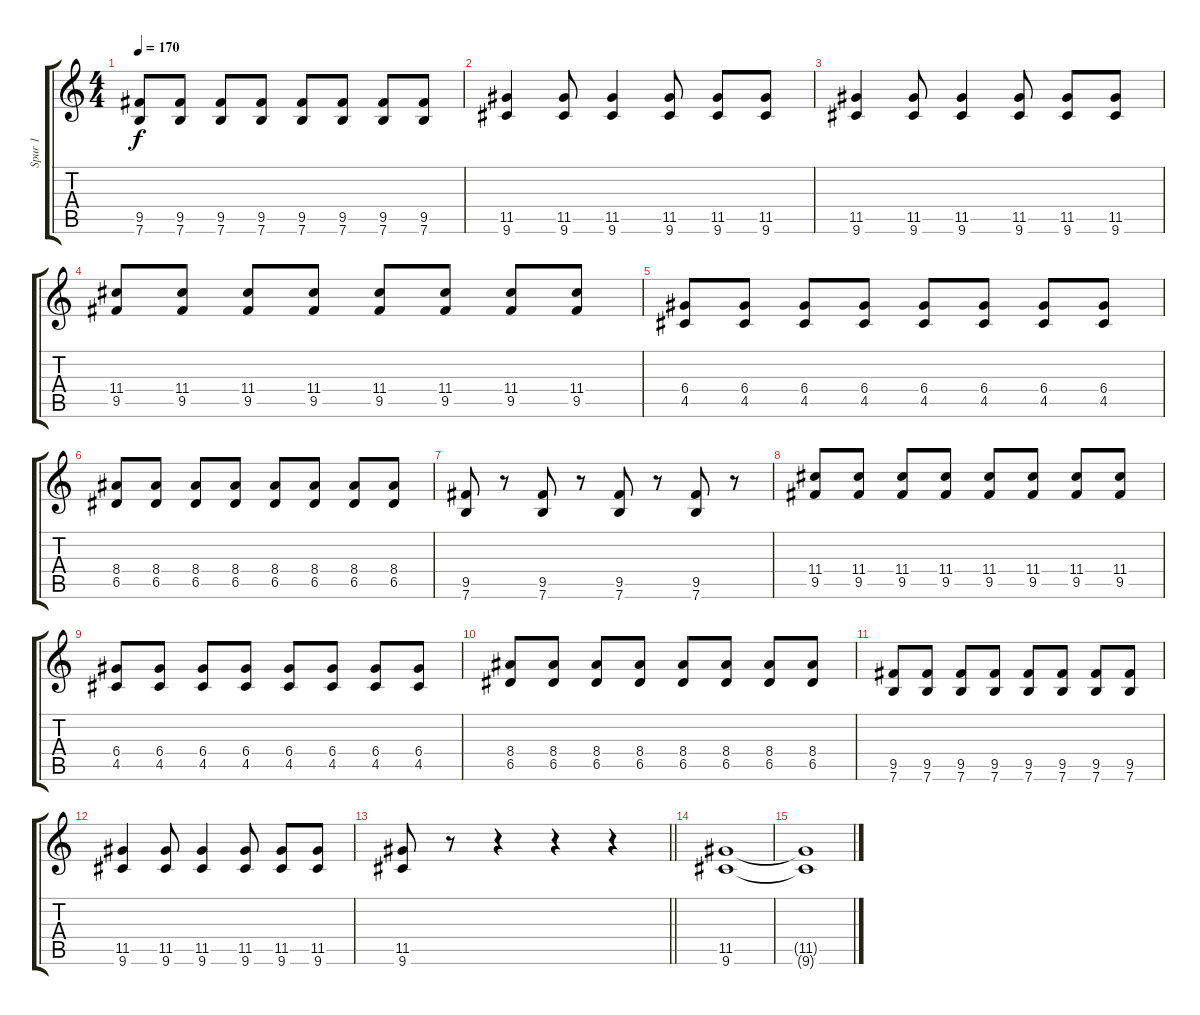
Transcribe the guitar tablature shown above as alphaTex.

\track ("Spur 1" "Spur 1") {instrument overdrivenguitar}
\staff {score tabs}
\tuning (E4 B3 G3 D3 A2 E2) {hide}
\ts (4 4)
\tempo 170
\clef g2
\ks c
(9.5 7.6).8{dy f} (9.5 7.6).8 (9.5 7.6).8 (9.5 7.6).8 (9.5 7.6).8 (9.5 7.6).8 (9.5 7.6).8 (9.5 7.6).8 |
(11.5 9.6).4 (11.5 9.6).8 (11.5 9.6).4 (11.5 9.6).8 (11.5 9.6).8 (11.5 9.6).8 |
(11.5 9.6).4 (11.5 9.6).8 (11.5 9.6).4 (11.5 9.6).8 (11.5 9.6).8 (11.5 9.6).8 |
(11.4 9.5).8 (11.4 9.5).8 (11.4 9.5).8 (11.4 9.5).8 (11.4 9.5).8 (11.4 9.5).8 (11.4 9.5).8 (11.4 9.5).8 |
(6.4 4.5).8 (6.4 4.5).8 (6.4 4.5).8 (6.4 4.5).8 (6.4 4.5).8 (6.4 4.5).8 (6.4 4.5).8 (6.4 4.5).8 |
(8.4 6.5).8 (8.4 6.5).8 (8.4 6.5).8 (8.4 6.5).8 (8.4 6.5).8 (8.4 6.5).8 (8.4 6.5).8 (8.4 6.5).8 |
(9.5 7.6).8 r.8 (9.5 7.6).8 r.8 (9.5 7.6).8 r.8 (9.5 7.6).8 r.8 |
(11.4 9.5).8 (11.4 9.5).8 (11.4 9.5).8 (11.4 9.5).8 (11.4 9.5).8 (11.4 9.5).8 (11.4 9.5).8 (11.4 9.5).8 |
(6.4 4.5).8 (6.4 4.5).8 (6.4 4.5).8 (6.4 4.5).8 (6.4 4.5).8 (6.4 4.5).8 (6.4 4.5).8 (6.4 4.5).8 |
(8.4 6.5).8 (8.4 6.5).8 (8.4 6.5).8 (8.4 6.5).8 (8.4 6.5).8 (8.4 6.5).8 (8.4 6.5).8 (8.4 6.5).8 |
(9.5 7.6).8 (9.5 7.6).8 (9.5 7.6).8 (9.5 7.6).8 (9.5 7.6).8 (9.5 7.6).8 (9.5 7.6).8 (9.5 7.6).8 |
(11.5 9.6).4 (11.5 9.6).8 (11.5 9.6).4 (11.5 9.6).8 (11.5 9.6).8 (11.5 9.6).8 |
\barLineRight lightlight
(11.5 9.6).8 r.8 r.4 r.4 r.4 |
(11.5 9.6).1 |
(11.5{t} 9.6{t}).1
